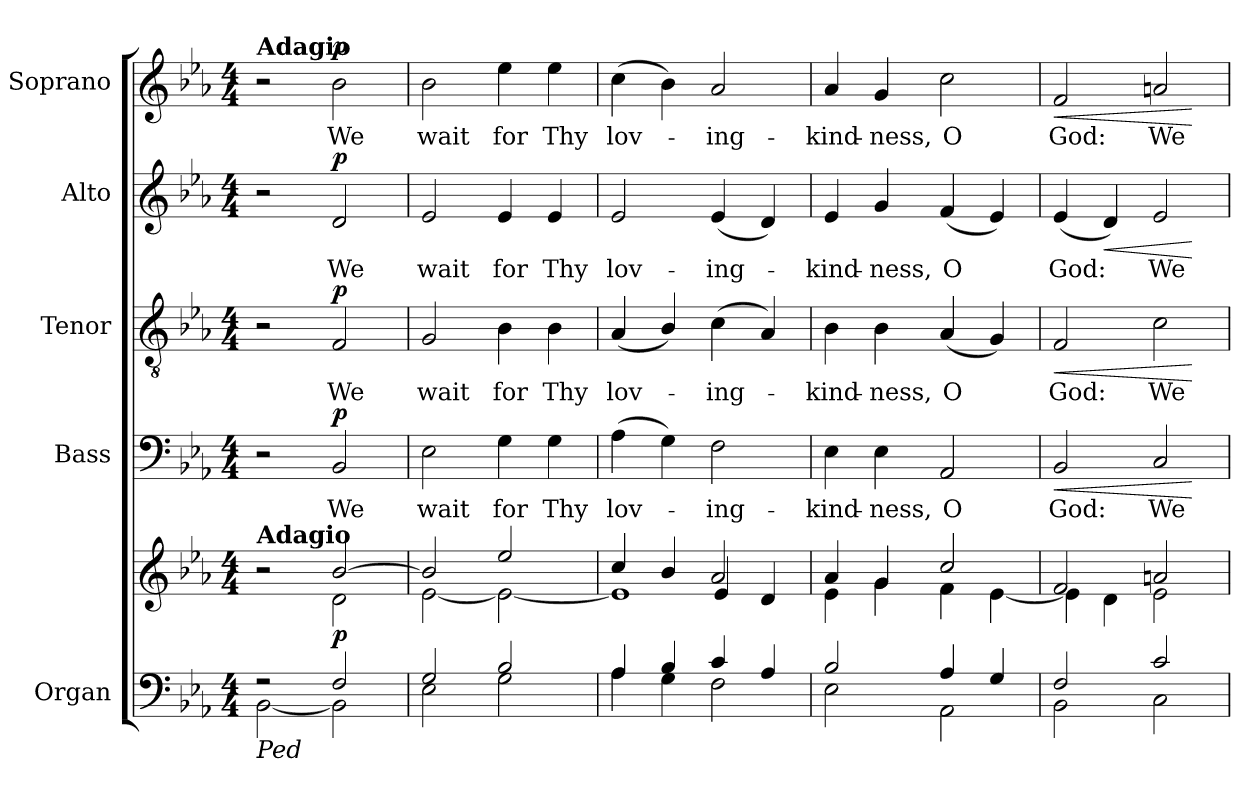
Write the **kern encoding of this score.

**kern	**kern	**dynam	**kern	**text	**dynam	**kern	**text	**dynam	**kern	**text	**dynam	**kern	**text	**dynam
*part5	*part5	*part5	*part4	*part4	*part4	*part3	*part3	*part3	*part2	*part2	*part2	*part1	*part1	*part1
*staff6	*staff5	*staff5/6	*staff4	*staff4	*staff4	*staff3	*staff3	*staff3	*staff2	*staff2	*staff2	*staff1	*staff1	*staff1
*I"Organ	*	*	*I"Bass	*	*	*I"Tenor	*	*	*I"Alto	*	*	*I"Soprano	*	*
*I'Org.	*	*	*I'B.	*	*	*I'T.	*	*	*I'A.	*	*	*I'S.	*	*
!!LO:PB:g=z
*clefF4	*clefG2	*	*clefF4	*	*	*clefGv2	*	*	*clefG2	*	*	*clefG2	*	*
*	*	*	*	*	*	*ITrd7c12	*	*	*	*	*	*	*	*
*k[b-e-a-]	*k[b-e-a-]	*	*k[b-e-a-]	*	*	*k[b-e-a-]	*	*	*k[b-e-a-]	*	*	*k[b-e-a-]	*	*
*E-:	*E-:	*	*E-:	*	*	*E-:	*	*	*E-:	*	*	*E-:	*	*
*M4/4	*M4/4	*	*M4/4	*	*	*M4/4	*	*	*M4/4	*	*	*M4/4	*	*
*MM60	*MM60	*	*MM60	*	*	*MM60	*	*	*MM60	*	*	*MM60	*	*
=1	=1	=1	=1	=1	=1	=1	=1	=1	=1	=1	=1	=1	=1	=1
*^	*^	*	*	*	*	*	*	*	*	*	*	*	*	*
!	!	!	!	!	!	!	!	!	!	!	!	!	!	!LO:TX:a:B:t=Adagio	!	!
!	!	!LO:TX:a:B:t=Adagio	!	!	!	!	!	!	!	!	!	!	!	!	!	!
!LO:TX:b:i:t=Ped	!	!	!	!	!	!	!	!	!	!	!	!	!	!	!	!
2r	[2BB-i\	2r	2ryy	.	2r	.	.	2r	.	.	2r	.	.	2r	.	.
!	!	!	!	!	!	!LO:LY:b:color=#000000	!	!	!	!	!	!	!	!	!	!
!	!	!	!	!	!	!	!	!	!LO:LY:b:color=#000000	!	!	!	!	!	!	!
!	!	!	!	!	!	!	!	!	!	!	!	!LO:LY:b:color=#000000	!	!	!	!
*	*	*MM88	*	*	*	*	*	*	*	*	*	*	*	*MM88	*	*
!	!	!	!	!	!	!	!	!	!	!	!	!	!	!	!LO:LY:b:color=#000000	!
2Fi/	2BB-i\]	[2b-i/	2di\	p	2BB-i/	We	p	2FFi/	We	p	2di/	We	p	2b-i\	We	p
=2	=2	=2	=2	=2	=2	=2	=2	=2	=2	=2	=2	=2	=2	=2	=2	=2
!	!	!	!	!	!	!LO:LY:b:color=#000000	!	!	!	!	!	!	!	!	!	!
!	!	!	!	!	!	!	!	!	!LO:LY:b:color=#000000	!	!	!	!	!	!	!
!	!	!	!	!	!	!	!	!	!	!	!	!LO:LY:b:color=#000000	!	!	!	!
!	!	!	!	!	!	!	!	!	!	!	!	!	!	!	!LO:LY:b:color=#000000	!
2Gi/	2E-i\	2b-i/]	[2e-i\	.	2E-i\	wait	.	2GGi/	wait	.	2e-i/	wait	.	2b-i\	wait	.
!	!	!	!	!	!	!LO:LY:b:color=#000000	!	!	!	!	!	!	!	!	!	!
!	!	!	!	!	!	!	!	!	!LO:LY:b:color=#000000	!	!	!	!	!	!	!
!	!	!	!	!	!	!	!	!	!	!	!	!LO:LY:b:color=#000000	!	!	!	!
!	!	!	!	!	!	!	!	!	!	!	!	!	!	!	!LO:LY:b:color=#000000	!
2B-i/	2Gi\	2ee-i/	2e-i\_	.	4Gi\	for	.	4BB-i\	for	.	4e-i/	for	.	4ee-i\	for	.
!	!	!	!	!	!	!LO:LY:b:color=#000000	!	!	!	!	!	!	!	!	!	!
!	!	!	!	!	!	!	!	!	!LO:LY:b:color=#000000	!	!	!	!	!	!	!
!	!	!	!	!	!	!	!	!	!	!	!	!LO:LY:b:color=#000000	!	!	!	!
!	!	!	!	!	!	!	!	!	!	!	!	!	!	!	!LO:LY:b:color=#000000	!
.	.	.	.	.	4Gi\	Thy	.	4BB-i\	Thy	.	4e-i/	Thy	.	4ee-i\	Thy	.
=3	=3	=3	=3	=3	=3	=3	=3	=3	=3	=3	=3	=3	=3	=3	=3	=3
*	*	*	*^	*	*	*	*	*	*	*	*	*	*	*	*	*
!	!	!	!	!	!	!	!LO:LY:b:color=#000000	!	!	!	!	!	!	!	!	!	!
!	!	!	!	!	!	!	!	!	!	!LO:LY:b:color=#000000	!	!	!	!	!	!	!
!	!	!	!	!	!	!	!	!	!	!	!	!	!LO:LY:b:color=#000000	!	!	!	!
!	!	!	!	!	!	!	!	!	!	!	!	!	!	!	!	!LO:LY:b:color=#000000	!
4A-i/	4A-i\	4cci/	(1e-i]	2ryy	.	(4A-i\	lov-	.	(4AA-i/	lov-	.	2e-i/	lov-	.	(4cci\	lov-	.
4B-i/	4Gi\	4b-i/	.	.	.	4Gi\)	.	.	4BB-i/)	.	.	.	.	.	4b-i\)	.	.
!	!	!	!	!	!	!	!LO:LY:b:color=#000000	!	!	!	!	!	!	!	!	!	!
!	!	!	!	!	!	!	!	!	!	!LO:LY:b:color=#000000	!	!	!	!	!	!	!
!	!	!	!	!	!	!	!	!	!	!	!	!	!LO:LY:b:color=#000000	!	!	!	!
!	!	!	!	!	!	!	!	!	!	!	!	!	!	!	!	!LO:LY:b:color=#000000	!
4ci/	2Fi\	2a-i/	.	4e-i/	.	2Fi\	-ing-	.	(4Ci\	-ing-	.	(4e-i/	-ing-	.	2a-i/	-ing-	.
4A-i/	.	.	.	4di/	.	.	.	.	4AA-i/)	.	.	4di/)	.	.	.	.	.
*	*	*	*v	*v	*	*	*	*	*	*	*	*	*	*	*	*	*
=4	=4	=4	=4	=4	=4	=4	=4	=4	=4	=4	=4	=4	=4	=4	=4	=4
*	*	*	*^	*	*	*	*	*	*	*	*	*	*	*	*	*
!	!	!	!	!	!	!	!LO:LY:b:color=#000000	!	!	!	!	!	!	!	!	!	!
*	*	*	*v	*v	*	*	*	*	*	*	*	*	*	*	*	*	*
*	*	*	*^	*	*	*	*	*	*	*	*	*	*	*	*	*
!	!	!	!	!	!	!	!	!	!	!LO:LY:b:color=#000000	!	!	!	!	!	!	!
*	*	*	*v	*v	*	*	*	*	*	*	*	*	*	*	*	*	*
*	*	*	*^	*	*	*	*	*	*	*	*	*	*	*	*	*
!	!	!	!	!	!	!	!	!	!	!	!	!	!LO:LY:b:color=#000000	!	!	!	!
*	*	*	*v	*v	*	*	*	*	*	*	*	*	*	*	*	*	*
*	*	*	*^	*	*	*	*	*	*	*	*	*	*	*	*	*
!	!	!	!	!	!	!	!	!	!	!	!	!	!	!	!	!LO:LY:b:color=#000000	!
*	*	*	*v	*v	*	*	*	*	*	*	*	*	*	*	*	*	*
2B-i/	2E-i\	4a-i/	4e-i\	.	4E-i\	-kind-	.	4BB-i\	-kind-	.	4e-i/	-kind-	.	4a-i/	-kind-	.
!	!	!	!	!	!	!LO:LY:b:color=#000000	!	!	!	!	!	!	!	!	!	!
!	!	!	!	!	!	!	!	!	!LO:LY:b:color=#000000	!	!	!	!	!	!	!
!	!	!	!	!	!	!	!	!	!	!	!	!LO:LY:b:color=#000000	!	!	!	!
!	!	!	!	!	!	!	!	!	!	!	!	!	!	!	!LO:LY:b:color=#000000	!
.	.	4gi/	4gi\	.	4E-i\	-ness,	.	4BB-i\	-ness,	.	4gi/	-ness,	.	4gi/	-ness,	.
!	!	!	!	!	!	!LO:LY:b:color=#000000	!	!	!	!	!	!	!	!	!	!
!	!	!	!	!	!	!	!	!	!LO:LY:b:color=#000000	!	!	!	!	!	!	!
!	!	!	!	!	!	!	!	!	!	!	!	!LO:LY:b:color=#000000	!	!	!	!
!	!	!	!	!	!	!	!	!	!	!	!	!	!	!	!LO:LY:b:color=#000000	!
4A-i/	2AA-i\	2cci/	4fi\	.	2AA-i/	O	.	(4AA-i/	O	.	(4fi/	O	.	2cci\	O	.
4Gi/	.	.	[4e-i\	.	.	.	.	4GGi/)	.	.	4e-i/)	.	.	.	.	.
=5	=5	=5	=5	=5	=5	=5	=5	=5	=5	=5	=5	=5	=5	=5	=5	=5
!	!	!	!	!	!	!LO:LY:b:color=#000000	!LO:HP:b	!	!	!	!	!	!	!	!	!
!	!	!	!	!	!	!	!	!	!LO:LY:b:color=#000000	!LO:HP:b	!	!	!	!	!	!
!	!	!	!	!	!	!	!	!	!	!	!	!LO:LY:b:color=#000000	!	!	!	!
!	!	!	!	!	!	!	!	!	!	!	!	!	!	!	!LO:LY:b:color=#000000	!LO:HP:b
2Fi/	2BB-i\	2fi/	4e-i\]	.	2BB-i/	God:	<	2FFi/	God:	<	(4e-i/	God:	.	2fi/	God:	<
!	!	!	!	!	!	!	!	!	!	!	!	!	!LO:HP:b	!	!	!
.	.	.	4di\	.	.	.	.	.	.	.	4di/)	.	<	.	.	.
!	!	!	!	!	!	!LO:LY:b:color=#000000	!	!	!	!	!	!	!	!	!	!
!	!	!	!	!	!	!	!	!	!LO:LY:b:color=#000000	!	!	!	!	!	!	!
!	!	!	!	!	!	!	!	!	!	!	!	!LO:LY:b:color=#000000	!	!	!	!
!	!	!	!	!	!	!	!	!	!	!	!	!	!	!	!LO:LY:b:color=#000000	!
2ci/	2Ci\	2ani/	2e-i\	.	2Ci/	We	.	2Ci\	We	.	2e-i/	We	.	2ani/	We	.
*v	*v	*	*	*	*	*	*	*	*	*	*	*	*	*	*	*
*	*v	*v	*	*	*	*	*	*	*	*	*	*	*	*	*
.	.	.	.	.	[	.	.	[	.	.	[	.	.	[
=	=	=	=	=	=	=	=	=	=	=	=	=	=	=
*-	*-	*-	*-	*-	*-	*-	*-	*-	*-	*-	*-	*-	*-	*-
